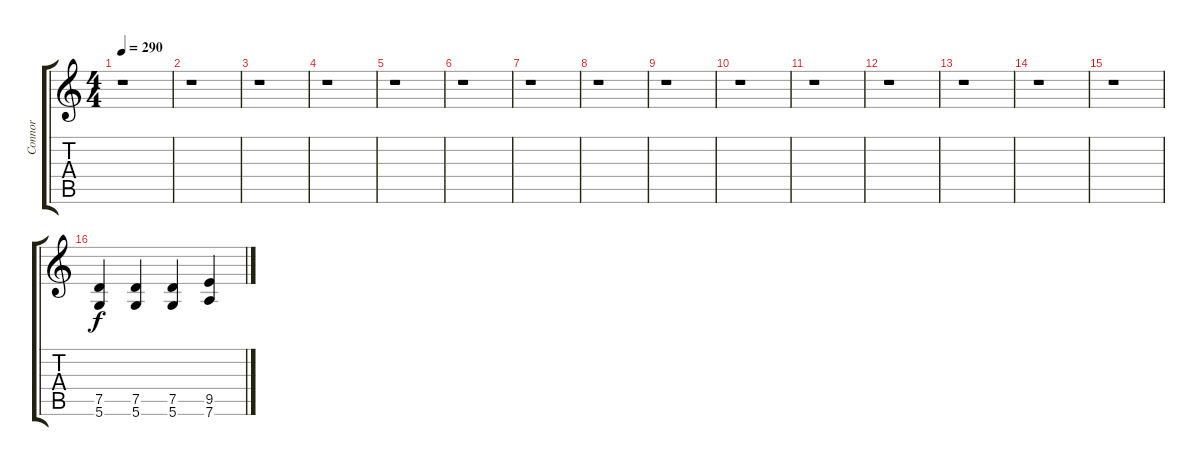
\track ("Connor" "Connor") {instrument distortionguitar}
\staff {score tabs}
\tuning (D4 A3 F3 C3 G2 D2) {hide}
\ts (4 4)
\tempo 290
\clef g2
\ks c
r.1{dy f} |
r.1 |
r.1 |
r.1 |
r.1 |
r.1 |
r.1 |
r.1 |
r.1 |
r.1 |
r.1 |
r.1 |
r.1 |
r.1 |
r.1 |
(7.5 5.6).4 (7.5 5.6).4 (7.5 5.6).4 (9.5 7.6).4
